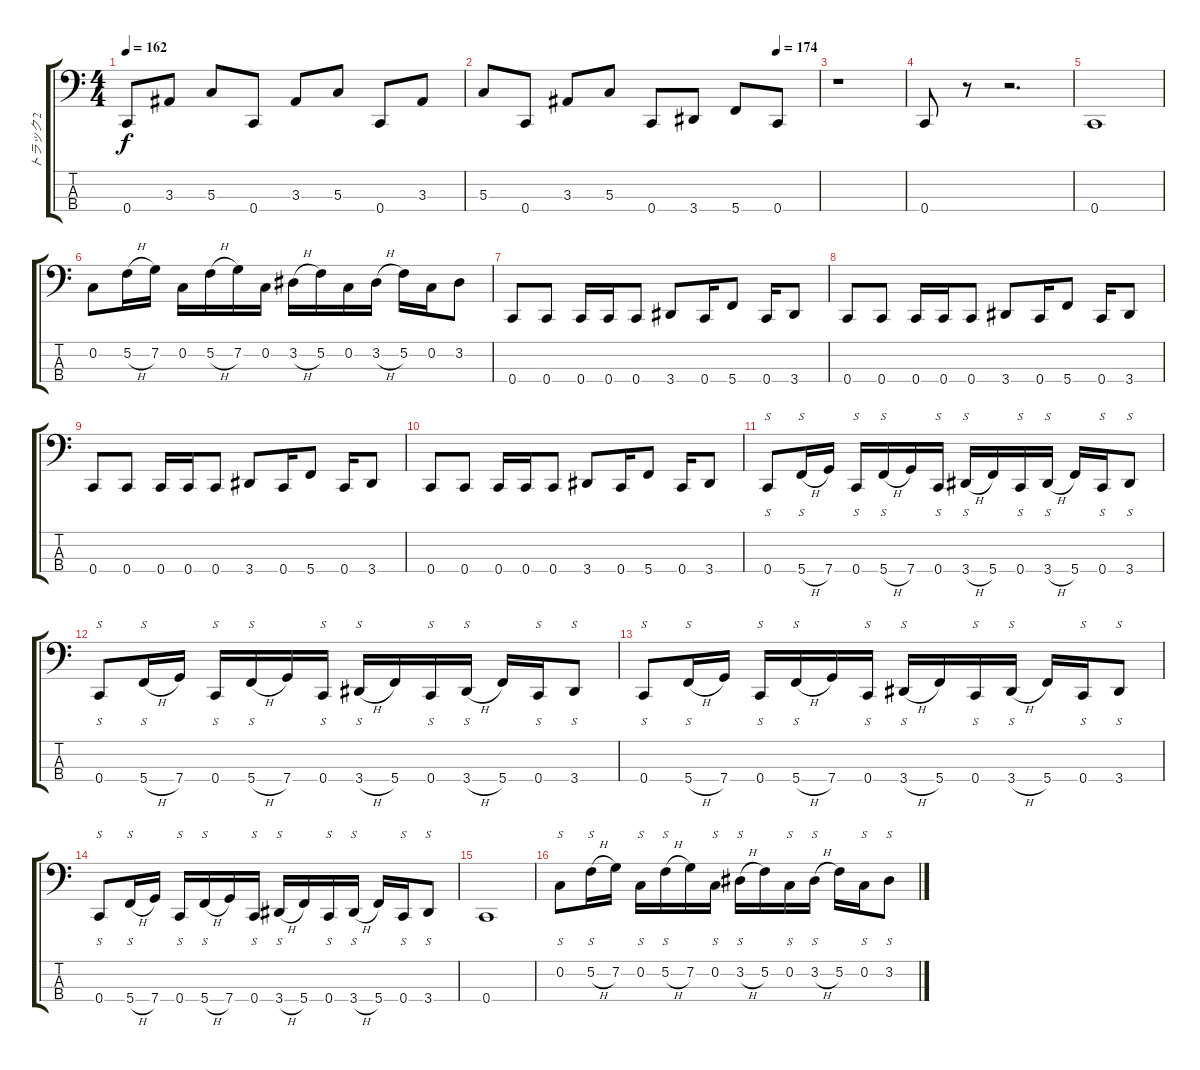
\track ("トラック 2" "トラック 2") {instrument electricbassfinger}
\staff {score tabs}
\tuning (F2 C2 G1 C1) {hide}
\ts (4 4)
\tempo 162
\clef f4
\ks c
0.4{t}.8{dy f} 3.3.8 5.3.8 0.4.8 3.3.8 5.3.8 0.4.8 3.3.8 |
\tempo (174 0.875)
5.3.8 0.4.8 3.3.8 5.3.8 0.4.8 3.4.8 5.4.8 0.4.8 |
r.1 |
0.4.8 r.8 r.2{d} |
0.4.1 |
0.2.8 5.2{h}.16 7.2.16 0.2.16 5.2{h}.16 7.2.16 0.2.16 3.2{h}.16 5.2.16 0.2.16 3.2{h}.16 5.2.16 0.2.16 3.2.8 |
0.4.8 0.4.8 0.4.16 0.4.16 0.4.8 3.4.8 0.4.16 5.4.8 0.4.16 3.4.8 |
0.4.8 0.4.8 0.4.16 0.4.16 0.4.8 3.4.8 0.4.16 5.4.8 0.4.16 3.4.8 |
0.4.8 0.4.8 0.4.16 0.4.16 0.4.8 3.4.8 0.4.16 5.4.8 0.4.16 3.4.8 |
0.4.8 0.4.8 0.4.16 0.4.16 0.4.8 3.4.8 0.4.16 5.4.8 0.4.16 3.4.8 |
0.4.8{s} 5.4{h}.16{s} 7.4.16 0.4.16{s} 5.4{h}.16{s} 7.4.16 0.4.16{s} 3.4{h}.16{s} 5.4.16 0.4.16{s} 3.4{h}.16{s} 5.4.16 0.4.16{s} 3.4.8{s} |
0.4.8{s} 5.4{h}.16{s} 7.4.16 0.4.16{s} 5.4{h}.16{s} 7.4.16 0.4.16{s} 3.4{h}.16{s} 5.4.16 0.4.16{s} 3.4{h}.16{s} 5.4.16 0.4.16{s} 3.4.8{s} |
0.4.8{s} 5.4{h}.16{s} 7.4.16 0.4.16{s} 5.4{h}.16{s} 7.4.16 0.4.16{s} 3.4{h}.16{s} 5.4.16 0.4.16{s} 3.4{h}.16{s} 5.4.16 0.4.16{s} 3.4.8{s} |
0.4.8{s} 5.4{h}.16{s} 7.4.16 0.4.16{s} 5.4{h}.16{s} 7.4.16 0.4.16{s} 3.4{h}.16{s} 5.4.16 0.4.16{s} 3.4{h}.16{s} 5.4.16 0.4.16{s} 3.4.8{s} |
0.4.1 |
0.2.8{s} 5.2{h}.16{s} 7.2.16 0.2.16{s} 5.2{h}.16{s} 7.2.16 0.2.16{s} 3.2{h}.16{s} 5.2.16 0.2.16{s} 3.2{h}.16{s} 5.2.16 0.2.16{s} 3.2.8{s}
